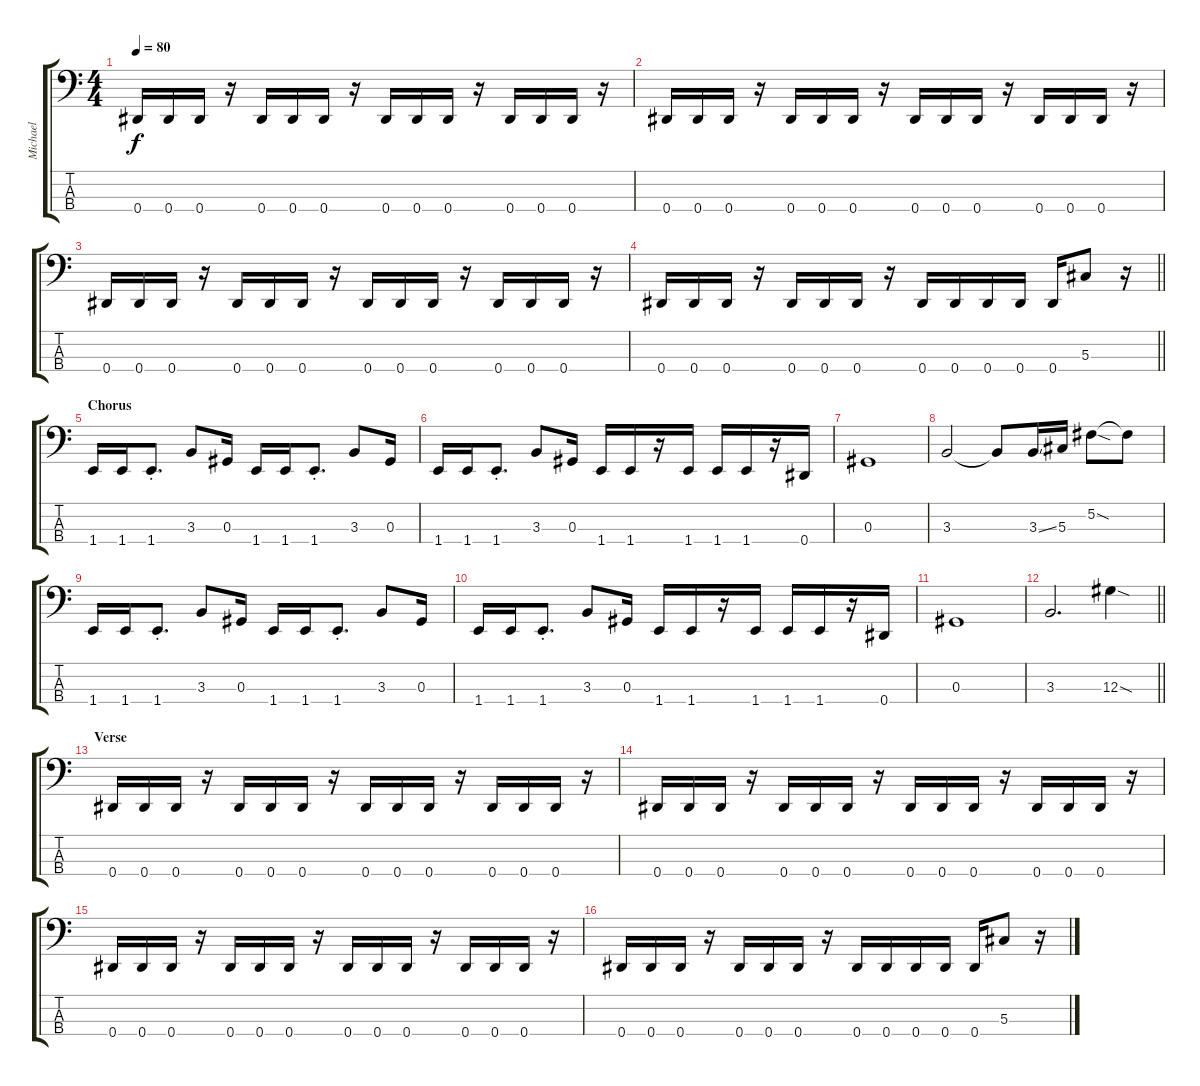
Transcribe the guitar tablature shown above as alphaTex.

\track ("Michael" "Michael") {instrument electricbassfinger}
\staff {score tabs}
\tuning (Gb2 Db2 Ab1 Eb1) {hide}
\ts (4 4)
\tempo 80
\clef f4
\ks c
0.4.16{dy f} 0.4.16 0.4.16 r.16 0.4.16 0.4.16 0.4.16 r.16 0.4.16 0.4.16 0.4.16 r.16 0.4.16 0.4.16 0.4.16 r.16 |
0.4.16 0.4.16 0.4.16 r.16 0.4.16 0.4.16 0.4.16 r.16 0.4.16 0.4.16 0.4.16 r.16 0.4.16 0.4.16 0.4.16 r.16 |
0.4.16 0.4.16 0.4.16 r.16 0.4.16 0.4.16 0.4.16 r.16 0.4.16 0.4.16 0.4.16 r.16 0.4.16 0.4.16 0.4.16 r.16 |
\barLineRight lightlight
0.4.16 0.4.16 0.4.16 r.16 0.4.16 0.4.16 0.4.16 r.16 0.4.16 0.4.16 0.4.16 0.4.16 0.4.16 5.3.8 r.16 |
\section ("" "Chorus")
1.4.16 1.4.16 1.4{st}.8{d} 3.3.8 0.3.16 1.4.16 1.4.16 1.4{st}.8{d} 3.3.8 0.3.16 |
1.4.16 1.4.16 1.4{st}.8{d} 3.3.8 0.3.16 1.4.16 1.4.16 r.16 1.4.16 1.4.16 1.4.16 r.16 0.4.16 |
0.3.1 |
3.3.2 3.3{t}.8 3.3{ss}.16 5.3.16 5.2{sod}.8 5.2{t}.8 |
1.4.16 1.4.16 1.4{st}.8{d} 3.3.8 0.3.16 1.4.16 1.4.16 1.4{st}.8{d} 3.3.8 0.3.16 |
1.4.16 1.4.16 1.4{st}.8{d} 3.3.8 0.3.16 1.4.16 1.4.16 r.16 1.4.16 1.4.16 1.4.16 r.16 0.4.16 |
0.3.1 |
\barLineRight lightlight
3.3.2{d} 12.3{sod}.4 |
\section ("" "Verse")
0.4.16 0.4.16 0.4.16 r.16 0.4.16 0.4.16 0.4.16 r.16 0.4.16 0.4.16 0.4.16 r.16 0.4.16 0.4.16 0.4.16 r.16 |
0.4.16 0.4.16 0.4.16 r.16 0.4.16 0.4.16 0.4.16 r.16 0.4.16 0.4.16 0.4.16 r.16 0.4.16 0.4.16 0.4.16 r.16 |
0.4.16 0.4.16 0.4.16 r.16 0.4.16 0.4.16 0.4.16 r.16 0.4.16 0.4.16 0.4.16 r.16 0.4.16 0.4.16 0.4.16 r.16 |
0.4.16 0.4.16 0.4.16 r.16 0.4.16 0.4.16 0.4.16 r.16 0.4.16 0.4.16 0.4.16 0.4.16 0.4.16 5.3.8 r.16
